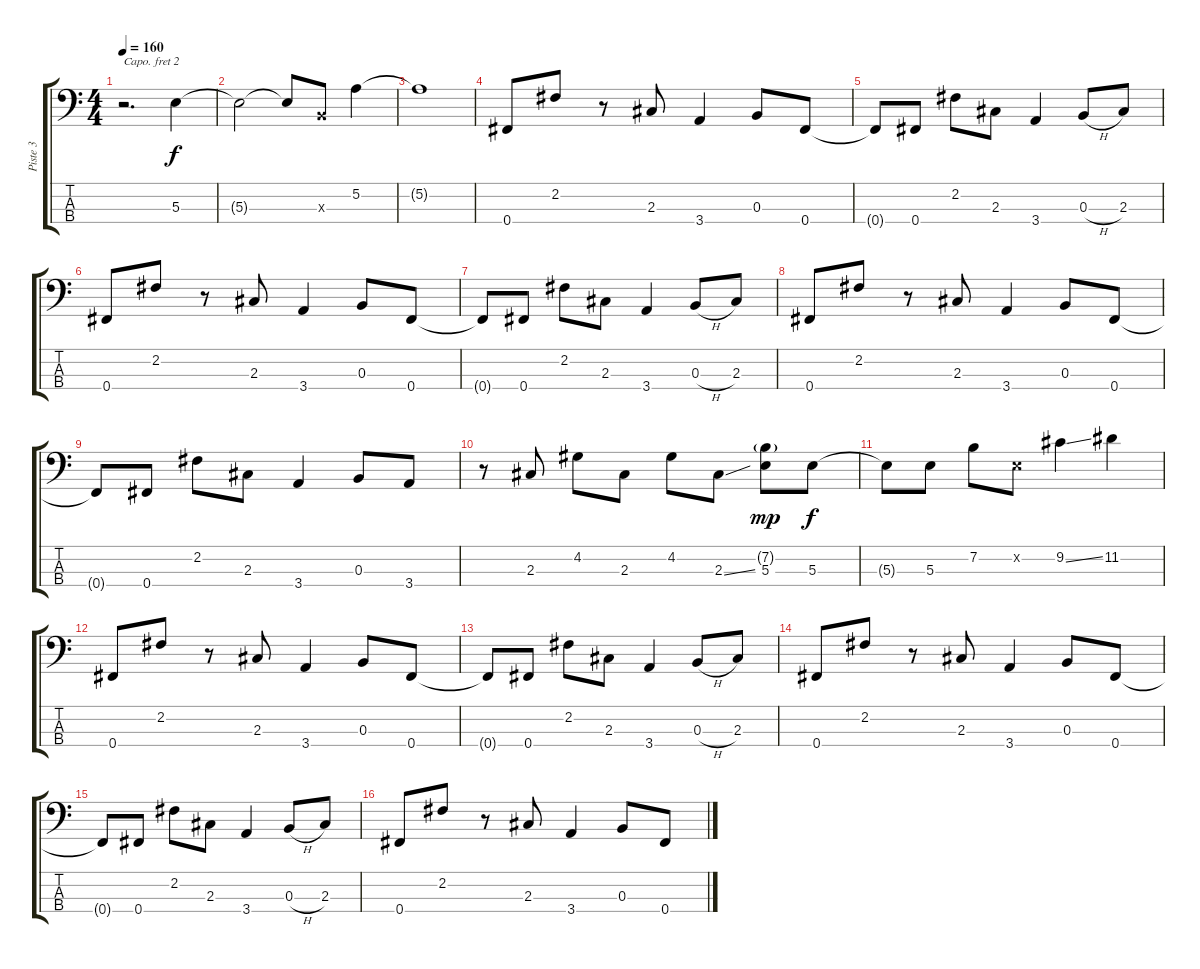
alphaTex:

\track ("Piste 3" "Piste 3") {instrument electricbasspick}
\staff {score tabs}
\capo 2
\tuning (G2 D2 A1 E1) {hide}
\ts (4 4)
\tempo 160
\clef f4
\ks c
r.2{d dy f instrument electricbasspick} 5.3.4 |
5.3{t}.2 5.3{t}.8 0.3{x}.8 5.2.4 |
5.2{t}.1 |
0.4.8 2.2.8 r.8 2.3.8 3.4.4 0.3.8 0.4.8 |
0.4{t}.8 0.4.8 2.2.8 2.3.8 3.4.4 0.3{h}.8 2.3.8 |
0.4.8 2.2.8 r.8 2.3.8 3.4.4 0.3.8 0.4.8 |
0.4{t}.8 0.4.8 2.2.8 2.3.8 3.4.4 0.3{h}.8 2.3.8 |
0.4.8 2.2.8 r.8 2.3.8 3.4.4 0.3.8 0.4.8 |
0.4{t}.8 0.4.8 2.2.8 2.3.8 3.4.4 0.3.8 3.4.8 |
r.8 2.3.8 4.2.8 2.3.8 4.2.8 2.3{ss}.8 (7.2{g} 5.3).8{dy mp} 5.3.8{dy f} |
5.3{t}.8 5.3.8 7.2.8 0.2{x}.8 9.2{ss}.4 11.2.4 |
0.4.8 2.2.8 r.8 2.3.8 3.4.4 0.3.8 0.4.8 |
0.4{t}.8 0.4.8 2.2.8 2.3.8 3.4.4 0.3{h}.8 2.3.8 |
0.4.8 2.2.8 r.8 2.3.8 3.4.4 0.3.8 0.4.8 |
0.4{t}.8 0.4.8 2.2.8 2.3.8 3.4.4 0.3{h}.8 2.3.8 |
0.4.8 2.2.8 r.8 2.3.8 3.4.4 0.3.8 0.4.8
